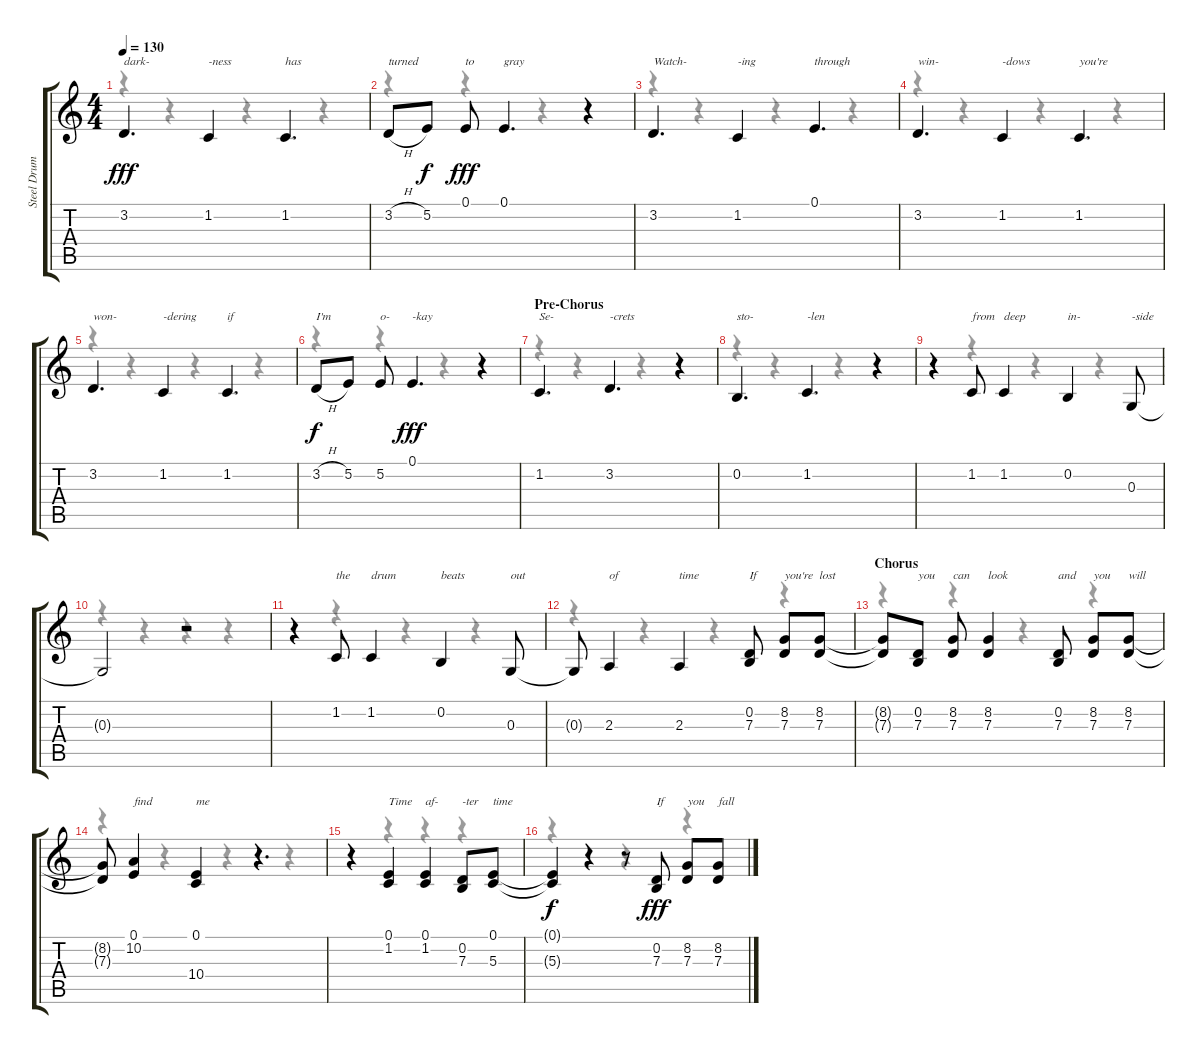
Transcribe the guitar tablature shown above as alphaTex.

\track ("Steel Drums" "Steel Drum") {instrument steeldrums}
\staff {score tabs}
\tuning (E4 B3 G3 D3 A2 E2) {hide}
\voice
\ts (4 4)
\tempo 130
\clef g2
\ks c
3.2.4{d txt "dark-" dy fff} 1.2.4{txt "-ness"} 1.2.4{d txt "has"} |
3.2{h}.8{txt "turned"} 5.2.8{dy f} 0.1.8{txt "to" dy fff} 0.1.4{d txt "gray"} r.4 |
3.2.4{d txt "Watch-"} 1.2.4{txt "-ing"} 0.1.4{d txt "through"} |
3.2.4{d txt "win-"} 1.2.4{txt "-dows"} 1.2.4{d txt "you're"} |
3.2.4{d txt "won-"} 1.2.4{txt "-dering"} 1.2.4{d txt "if"} |
3.2{h}.8{txt "I'm" dy f} 5.2.8 5.2.8{txt "o-"} 0.1.4{d txt "-kay" dy fff} r.4 |
\section ("" "Pre-Chorus")
1.2.4{d txt "Se-"} 3.2.4{d txt "-crets"} r.4 |
0.2.4{d txt "sto-"} 1.2.4{d txt "-len"} r.4 |
r.4 1.2.8{txt "from"} 1.2.4{txt "deep"} 0.2.4{txt "in-"} 0.3.8{txt "-side"} |
0.3{t}.2 r.2 |
r.4 1.2.8{txt "the"} 1.2.4{txt "drum"} 0.2.4{txt "beats"} 0.3.8{txt "out"} |
0.3{t}.8 2.3.4{txt "of"} 2.3.4{txt "time"} (0.2 7.3).8{txt "If"} (8.2 7.3).8{txt "you're"} (8.2 7.3).8{txt "lost"} |
\section ("" "Chorus")
(8.2{t} 7.3{t}).8 (0.2 7.3).8{txt "you"} (8.2 7.3).8{txt "can"} (8.2 7.3).4{txt "look"} (0.2 7.3).8{txt "and"} (8.2 7.3).8{txt "you"} (8.2 7.3).8{txt "will"} |
(8.2{t} 7.3{t}).8 (0.1 10.2).4{txt "find"} (0.1 10.4).4{txt "me"} r.4{d} |
r.4 (0.1 1.2).4{txt "Time"} (0.1 1.2).4{txt "af-"} (0.2 7.3).8{txt "-ter"} (0.1 5.3).8{txt "time"} |
(0.1{t} 5.3{t}).4{dy f} r.4 r.8 (0.2 7.3).8{txt "If" dy fff} (8.2 7.3).8{txt "you"} (8.2 7.3).8{txt "fall"}
\voice
\clef g2
\ottava regular
\simile none
\ks c
r.4{dy f} r.4 r.4 r.4 |
r.4 r.4 r.4 r.4 |
r.4 r.4 r.4 r.4 |
r.4 r.4 r.4 r.4 |
r.4 r.4 r.4 r.4 |
r.4 r.4 r.4 r.4 |
r.4 r.4 r.4 r.4 |
r.4 r.4 r.4 r.4 |
r.4 r.4 r.4 r.4 |
r.4 r.4 r.4 r.4 |
r.4 r.4 r.4 r.4 |
r.4 r.4 r.4 r.4 |
r.4 r.4 r.4 r.4 |
r.4 r.4 r.4 r.4 |
r.4 r.4 r.4 r.4 |
r.4 r.4 r.4 r.4
